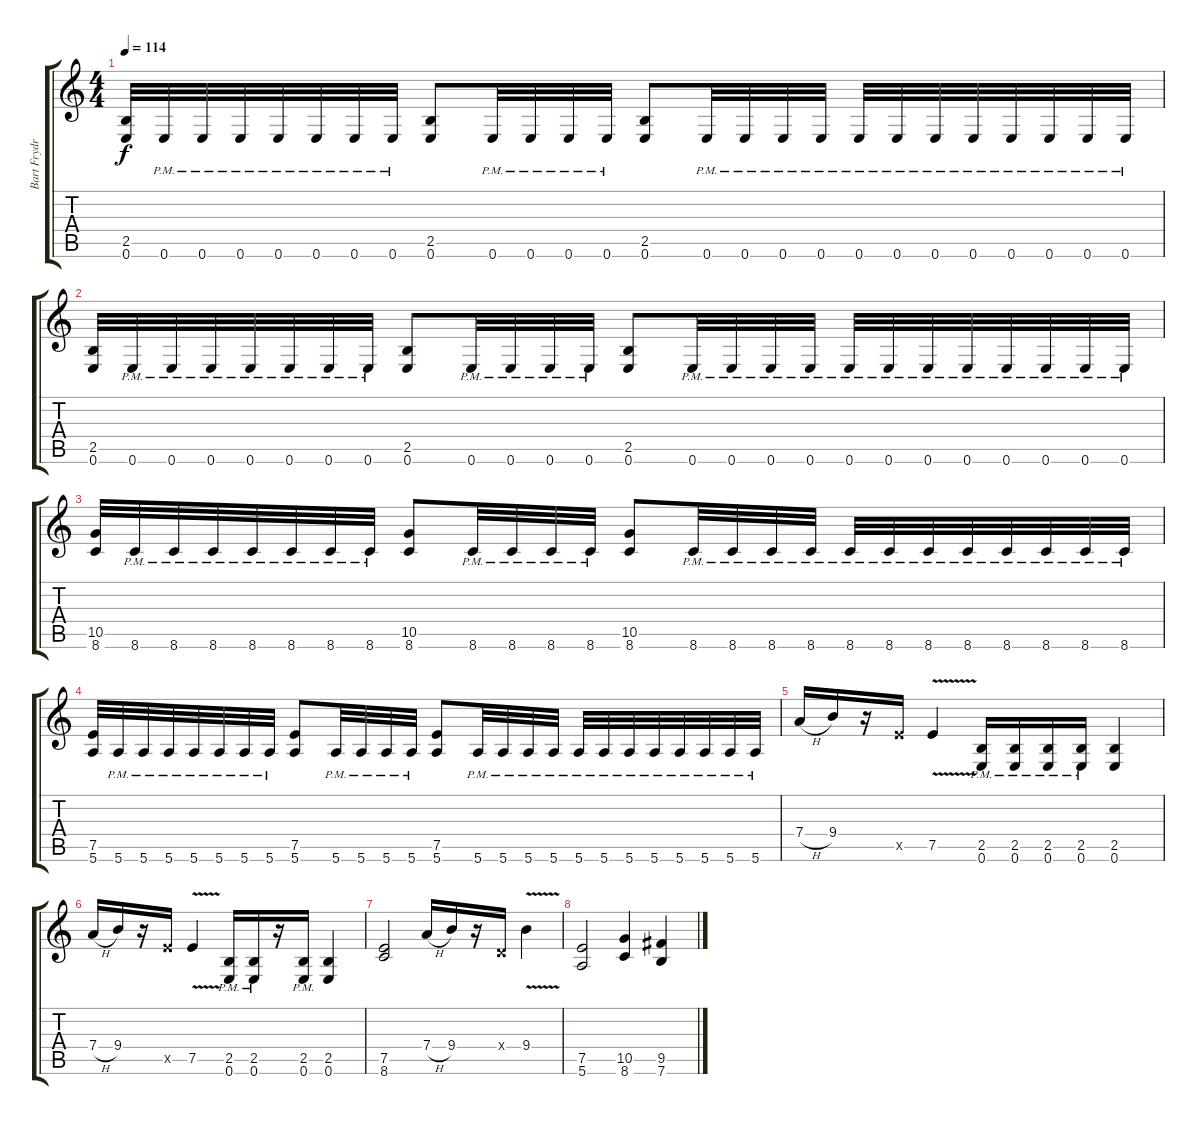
\track ("Bart Frydrychowicz" "Bart Frydr") {instrument distortionguitar}
\staff {score tabs}
\tuning (E4 B3 G3 D3 A2 E2) {hide}
\ts (4 4)
\tempo 114
\clef g2
\ks c
(2.5 0.6).32{dy f} 0.6{pm}.32 0.6{pm}.32 0.6{pm}.32 0.6{pm}.32 0.6{pm}.32 0.6{pm}.32 0.6{pm}.32 (2.5 0.6).8 0.6{pm}.32 0.6{pm}.32 0.6{pm}.32 0.6{pm}.32 (2.5 0.6).8 0.6{pm}.32 0.6{pm}.32 0.6{pm}.32 0.6{pm}.32 0.6{pm}.32 0.6{pm}.32 0.6{pm}.32 0.6{pm}.32 0.6{pm}.32 0.6{pm}.32 0.6{pm}.32 0.6{pm}.32 |
(2.5 0.6).32 0.6{pm}.32 0.6{pm}.32 0.6{pm}.32 0.6{pm}.32 0.6{pm}.32 0.6{pm}.32 0.6{pm}.32 (2.5 0.6).8 0.6{pm}.32 0.6{pm}.32 0.6{pm}.32 0.6{pm}.32 (2.5 0.6).8 0.6{pm}.32 0.6{pm}.32 0.6{pm}.32 0.6{pm}.32 0.6{pm}.32 0.6{pm}.32 0.6{pm}.32 0.6{pm}.32 0.6{pm}.32 0.6{pm}.32 0.6{pm}.32 0.6{pm}.32 |
(10.5 8.6).32 8.6{pm}.32 8.6{pm}.32 8.6{pm}.32 8.6{pm}.32 8.6{pm}.32 8.6{pm}.32 8.6{pm}.32 (10.5 8.6).8 8.6{pm}.32 8.6{pm}.32 8.6{pm}.32 8.6{pm}.32 (10.5 8.6).8 8.6{pm}.32 8.6{pm}.32 8.6{pm}.32 8.6{pm}.32 8.6{pm}.32 8.6{pm}.32 8.6{pm}.32 8.6{pm}.32 8.6{pm}.32 8.6{pm}.32 8.6{pm}.32 8.6{pm}.32 |
(7.5 5.6).32 5.6{pm}.32 5.6{pm}.32 5.6{pm}.32 5.6{pm}.32 5.6{pm}.32 5.6{pm}.32 5.6{pm}.32 (7.5 5.6).8 5.6{pm}.32 5.6{pm}.32 5.6{pm}.32 5.6{pm}.32 (7.5 5.6).8 5.6{pm}.32 5.6{pm}.32 5.6{pm}.32 5.6{pm}.32 5.6{pm}.32 5.6{pm}.32 5.6{pm}.32 5.6{pm}.32 5.6{pm}.32 5.6{pm}.32 5.6{pm}.32 5.6{pm}.32 |
7.4{h}.16 9.4.16 r.16 7.5{x}.16 7.5{v}.4 (2.5{pm} 0.6{pm}).16 (2.5{pm} 0.6{pm}).16 (2.5{pm} 0.6{pm}).16 (2.5{pm} 0.6{pm}).16 (2.5 0.6).4 |
7.4{h}.16 9.4.16 r.16 7.5{x}.16 7.5{v}.4 (2.5 0.6{pm}).16 (2.5 0.6{pm}).16 r.16 (2.5{pm} 0.6{pm}).16 (2.5 0.6).4 |
(7.5 8.6).2 7.4{h}.16 9.4.16 r.16 0.4{x}.16 9.4{v}.4 |
(7.5 5.6).2 (10.5 8.6).4 (9.5 7.6).4
